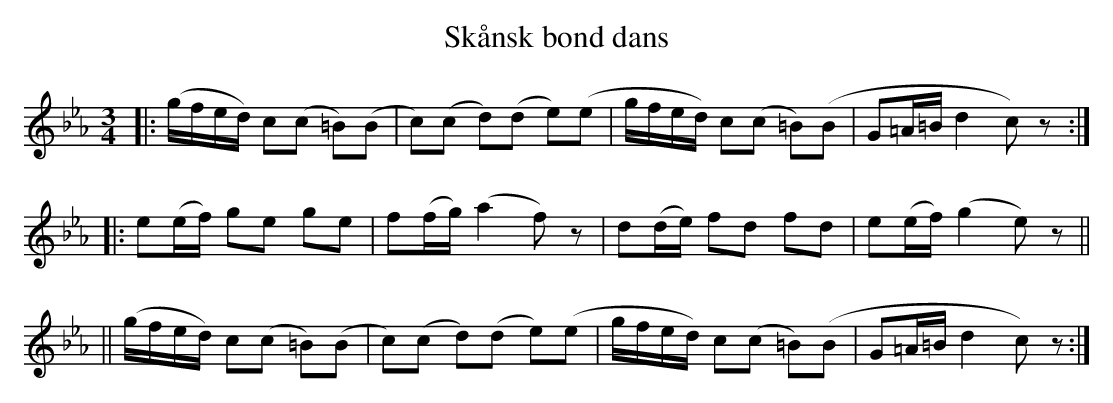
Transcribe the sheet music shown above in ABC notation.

X:1
T: Sk\aansk bond dans
M: 3/4
L: 1/16
K: Cm
|: (gfed) c2(c2 =B2)(B2 | c2)(c2  d2)(d2 e2)(e2 | gfed)  c2(c2 =B2)(B2 | G2=A=B  d4 c2)z2 :|
|: e2(ef) g2e2   g2e2   | f2(fg) (a4     f2) z2 | d2(de) f2d2   f2d2   | e2(ef) (g4 e2)z2 ||
|| (gfed) c2(c2 =B2)(B2 | c2)(c2  d2)(d2 e2)(e2 | gfed)  c2(c2 =B2)(B2 | G2=A=B  d4 c2)z2 :|
